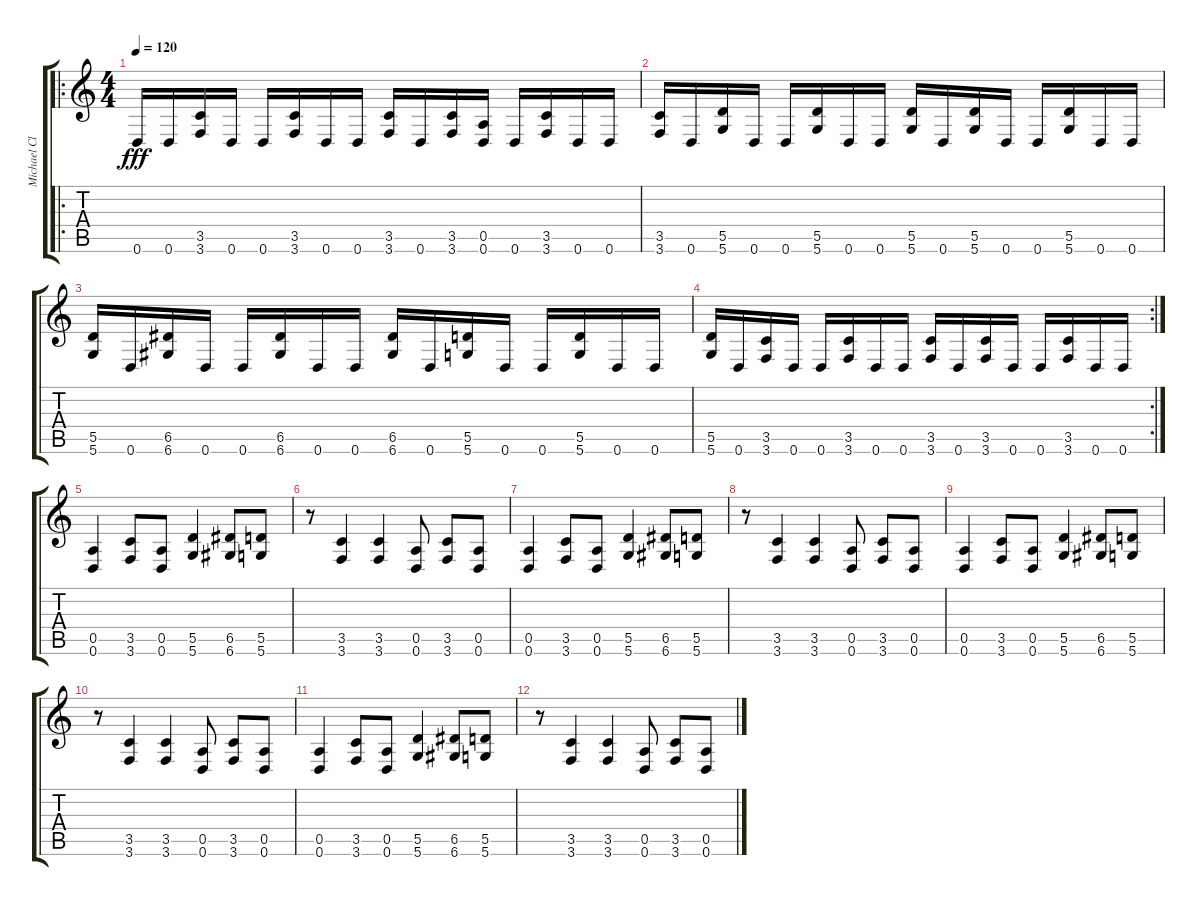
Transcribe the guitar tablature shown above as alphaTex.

\track ("Michael Clayton" "Michael Cl") {instrument overdrivenguitar}
\staff {score tabs}
\tuning (E4 B3 G3 D3 A2 D2) {hide}
\ro
\ts (4 4)
\tempo 120
\clef g2
\ks c
0.6.16{dy fff} 0.6.16 (3.5 3.6).16 0.6.16 0.6.16 (3.5 3.6).16 0.6.16 0.6.16 (3.5 3.6).16 0.6.16 (3.5 3.6).16 (0.5 0.6).16 0.6.16 (3.5 3.6).16 0.6.16 0.6.16 |
(3.5 3.6).16 0.6.16 (5.5 5.6).16 0.6.16 0.6.16 (5.5 5.6).16 0.6.16 0.6.16 (5.5 5.6).16 0.6.16 (5.5 5.6).16 0.6.16 0.6.16 (5.5 5.6).16 0.6.16 0.6.16 |
(5.5 5.6).16 0.6.16 (6.5 6.6).16 0.6.16 0.6.16 (6.5 6.6).16 0.6.16 0.6.16 (6.5 6.6).16 0.6.16 (5.5 5.6).16 0.6.16 0.6.16 (5.5 5.6).16 0.6.16 0.6.16 |
\rc 2
(5.5 5.6).16 0.6.16 (3.5 3.6).16 0.6.16 0.6.16 (3.5 3.6).16 0.6.16 0.6.16 (3.5 3.6).16 0.6.16 (3.5 3.6).16 0.6.16 0.6.16 (3.5 3.6).16 0.6.16 0.6.16 |
(0.5 0.6).4 (3.5 3.6).8 (0.5 0.6).8 (5.5 5.6).4 (6.5 6.6).8 (5.5 5.6).8 |
r.8 (3.5 3.6).4 (3.5 3.6).4 (0.5 0.6).8 (3.5 3.6).8 (0.5 0.6).8 |
(0.5 0.6).4 (3.5 3.6).8 (0.5 0.6).8 (5.5 5.6).4 (6.5 6.6).8 (5.5 5.6).8 |
r.8 (3.5 3.6).4 (3.5 3.6).4 (0.5 0.6).8 (3.5 3.6).8 (0.5 0.6).8 |
(0.5 0.6).4 (3.5 3.6).8 (0.5 0.6).8 (5.5 5.6).4 (6.5 6.6).8 (5.5 5.6).8 |
r.8 (3.5 3.6).4 (3.5 3.6).4 (0.5 0.6).8 (3.5 3.6).8 (0.5 0.6).8 |
(0.5 0.6).4 (3.5 3.6).8 (0.5 0.6).8 (5.5 5.6).4 (6.5 6.6).8 (5.5 5.6).8 |
r.8 (3.5 3.6).4 (3.5 3.6).4 (0.5 0.6).8 (3.5 3.6).8 (0.5 0.6).8
